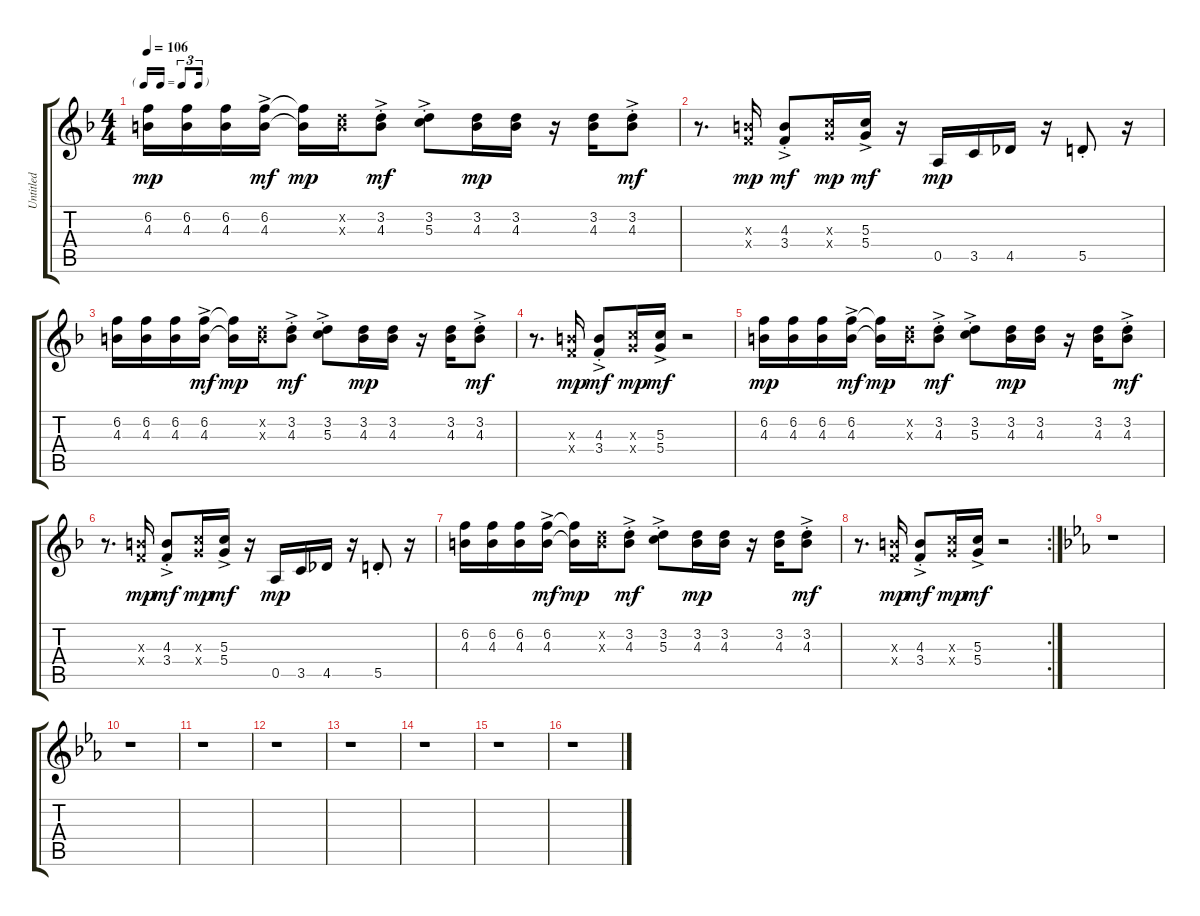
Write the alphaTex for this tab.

\track ("Untitled" "Untitled") {instrument electricguitarclean}
\staff {score tabs}
\tuning (E4 B3 G3 D3 A2 E2) {hide}
\ts (4 4)
\tf triplet16th
\tempo 106
\clef g2
\ks f
(6.2 4.3).16{dy mp} (6.2 4.3).16 (6.2 4.3).16 (6.2{ac} 4.3{ac}).16{dy mf} (6.2{t} 4.3{t}).16{dy mp} (3.2{x} 4.3{x}).16 (3.2{ac st} 4.3{ac st}).8{dy mf} (3.2{ac st} 5.3{ac st}).8 (3.2 4.3).16{dy mp} (3.2 4.3).16 r.16 (3.2 4.3).16 (3.2{ac st} 4.3{ac st}).8{dy mf} |
r.8{d} (4.3{x} 3.4{x}).16{dy mp} (4.3{ac st} 3.4{ac st}).8{dy mf} (5.3{x} 5.4{x}).16{dy mp} (5.3{ac} 5.4{ac}).16{dy mf} r.16 0.5.16{dy mp} 3.5.16 4.5.16 r.16 5.5{st}.8 r.16 |
(6.2 4.3).16 (6.2 4.3).16 (6.2 4.3).16 (6.2{ac} 4.3{ac}).16{dy mf} (6.2{t} 4.3{t}).16{dy mp} (3.2{x} 4.3{x}).16 (3.2{ac st} 4.3{ac st}).8{dy mf} (3.2{ac st} 5.3{ac st}).8 (3.2 4.3).16{dy mp} (3.2 4.3).16 r.16 (3.2 4.3).16 (3.2{ac st} 4.3{ac st}).8{dy mf} |
r.8{d} (4.3{x} 3.4{x}).16{dy mp} (4.3{ac st} 3.4{ac st}).8{dy mf} (5.3{x} 5.4{x}).16{dy mp} (5.3{ac} 5.4{ac}).16{dy mf} r.2 |
(6.2 4.3).16{dy mp} (6.2 4.3).16 (6.2 4.3).16 (6.2{ac} 4.3{ac}).16{dy mf} (6.2{t} 4.3{t}).16{dy mp} (3.2{x} 4.3{x}).16 (3.2{ac st} 4.3{ac st}).8{dy mf} (3.2{ac st} 5.3{ac st}).8 (3.2 4.3).16{dy mp} (3.2 4.3).16 r.16 (3.2 4.3).16 (3.2{ac st} 4.3{ac st}).8{dy mf} |
r.8{d} (4.3{x} 3.4{x}).16{dy mp} (4.3{ac st} 3.4{ac st}).8{dy mf} (5.3{x} 5.4{x}).16{dy mp} (5.3{ac} 5.4{ac}).16{dy mf} r.16 0.5.16{dy mp} 3.5.16 4.5.16 r.16 5.5{st}.8 r.16 |
(6.2 4.3).16 (6.2 4.3).16 (6.2 4.3).16 (6.2{ac} 4.3{ac}).16{dy mf} (6.2{t} 4.3{t}).16{dy mp} (3.2{x} 4.3{x}).16 (3.2{ac st} 4.3{ac st}).8{dy mf} (3.2{ac st} 5.3{ac st}).8 (3.2 4.3).16{dy mp} (3.2 4.3).16 r.16 (3.2 4.3).16 (3.2{ac st} 4.3{ac st}).8{dy mf} |
\rc 2
r.8{d} (4.3{x} 3.4{x}).16{dy mp} (4.3{ac st} 3.4{ac st}).8{dy mf} (5.3{x} 5.4{x}).16{dy mp} (5.3{ac} 5.4{ac}).16{dy mf} r.2 |
\ks eb
r.1 |
r.1 |
r.1 |
r.1 |
r.1 |
r.1 |
r.1 |
r.1
